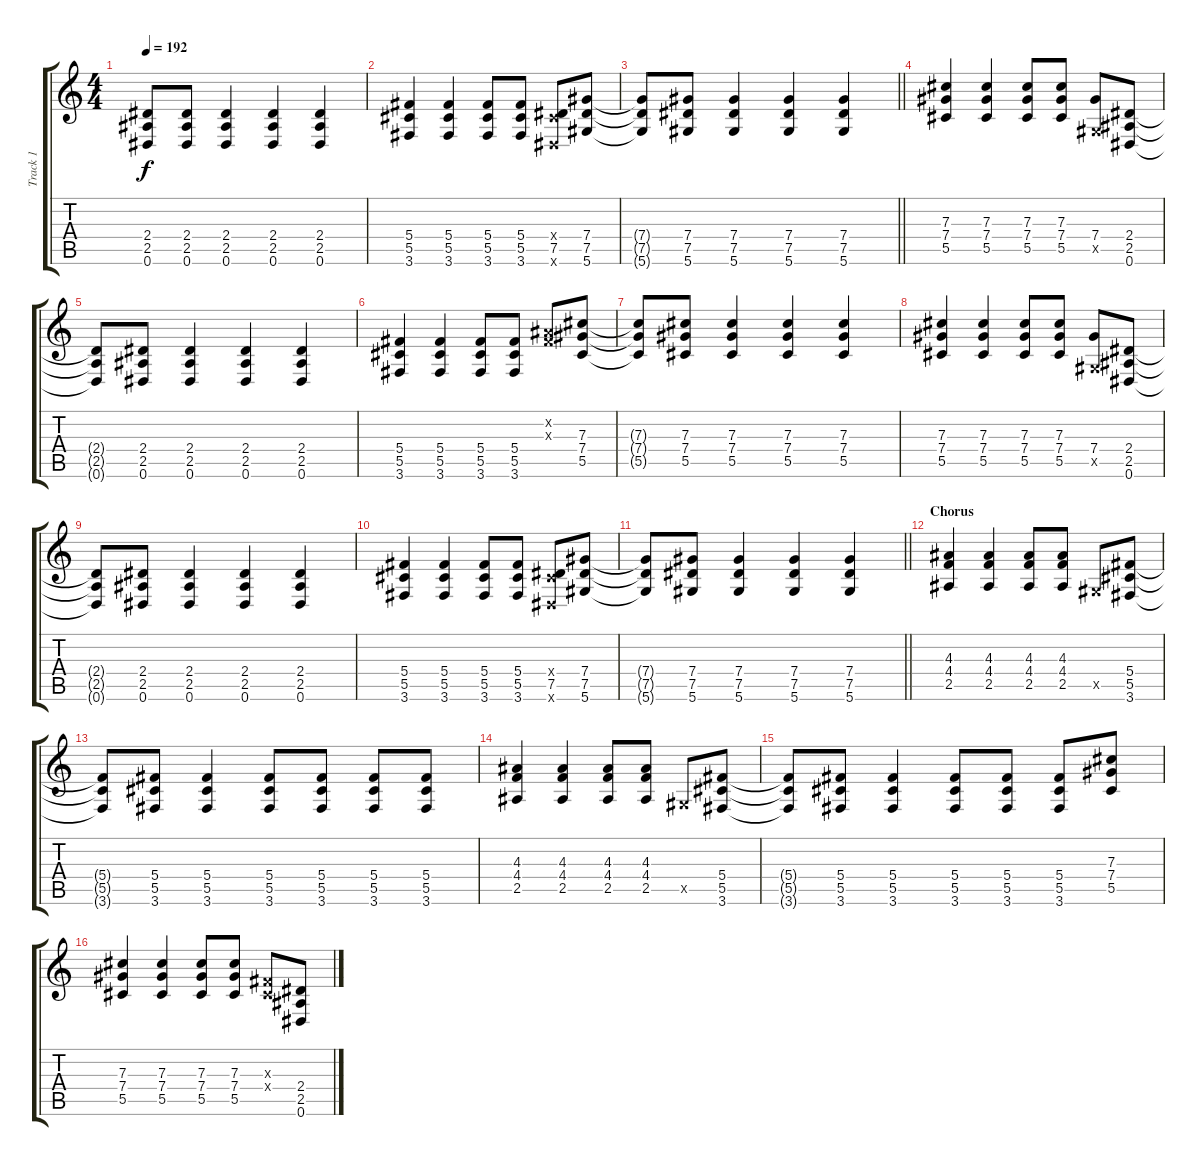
\track ("Track 1" "Track 1") {instrument distortionguitar}
\staff {score tabs}
\tuning (Eb4 Bb3 Gb3 Db3 Ab2 Eb2) {hide}
\ts (4 4)
\tempo 192
\clef g2
\ks c
(2.4{t} 2.5{t} 0.6{t}).8{dy f} (2.4 2.5 0.6).8 (2.4 2.5 0.6).4 (2.4 2.5 0.6).4 (2.4 2.5 0.6).4 |
(5.4 5.5 3.6).4 (5.4 5.5 3.6).4 (5.4 5.5 3.6).8 (5.4 5.5 3.6).8 (0.4{x} 7.5 0.6{x}).8 (7.4 7.5 5.6).8 |
\barLineRight lightlight
(7.4{t} 7.5{t} 5.6{t}).8 (7.4 7.5 5.6).8 (7.4 7.5 5.6).4 (7.4 7.5 5.6).4 (7.4 7.5 5.6).4 |
(7.3 7.4 5.5).4 (7.3 7.4 5.5).4 (7.3 7.4 5.5).8 (7.3 7.4 5.5).8 (7.4 0.5{x}).8 (2.4 2.5 0.6).8 |
(2.4{t} 2.5{t} 0.6{t}).8 (2.4 2.5 0.6).8 (2.4 2.5 0.6).4 (2.4 2.5 0.6).4 (2.4 2.5 0.6).4 |
(5.4 5.5 3.6).4 (5.4 5.5 3.6).4 (5.4 5.5 3.6).8 (5.4 5.5 3.6).8 (0.2{x} 0.3{x}).8 (7.3 7.4 5.5).8 |
(7.3{t} 7.4{t} 5.5{t}).8 (7.3 7.4 5.5).8 (7.3 7.4 5.5).4 (7.3 7.4 5.5).4 (7.3 7.4 5.5).4 |
(7.3 7.4 5.5).4 (7.3 7.4 5.5).4 (7.3 7.4 5.5).8 (7.3 7.4 5.5).8 (7.4 0.5{x}).8 (2.4 2.5 0.6).8 |
(2.4{t} 2.5{t} 0.6{t}).8 (2.4 2.5 0.6).8 (2.4 2.5 0.6).4 (2.4 2.5 0.6).4 (2.4 2.5 0.6).4 |
(5.4 5.5 3.6).4 (5.4 5.5 3.6).4 (5.4 5.5 3.6).8 (5.4 5.5 3.6).8 (0.4{x} 7.5 0.6{x}).8 (7.4 7.5 5.6).8 |
\barLineRight lightlight
(7.4{t} 7.5{t} 5.6{t}).8 (7.4 7.5 5.6).8 (7.4 7.5 5.6).4 (7.4 7.5 5.6).4 (7.4 7.5 5.6).4 |
\section ("" "Chorus")
(4.3 4.4 2.5).4 (4.3 4.4 2.5).4 (4.3 4.4 2.5).8 (4.3 4.4 2.5).8 0.5{x}.8 (5.4 5.5 3.6).8 |
(5.4{t} 5.5{t} 3.6{t}).8 (5.4 5.5 3.6).8 (5.4 5.5 3.6).4 (5.4 5.5 3.6).8 (5.4 5.5 3.6).8 (5.4 5.5 3.6).8 (5.4 5.5 3.6).8 |
(4.3 4.4 2.5).4 (4.3 4.4 2.5).4 (4.3 4.4 2.5).8 (4.3 4.4 2.5).8 0.5{x}.8 (5.4 5.5 3.6).8 |
(5.4{t} 5.5{t} 3.6{t}).8 (5.4 5.5 3.6).8 (5.4 5.5 3.6).4 (5.4 5.5 3.6).8 (5.4 5.5 3.6).8 (5.4 5.5 3.6).8 (7.3 7.4 5.5).8 |
(7.3 7.4 5.5).4 (7.3 7.4 5.5).4 (7.3 7.4 5.5).8 (7.3 7.4 5.5).8 (0.3{x} 0.4{x}).8 (2.4 2.5 0.6).8
